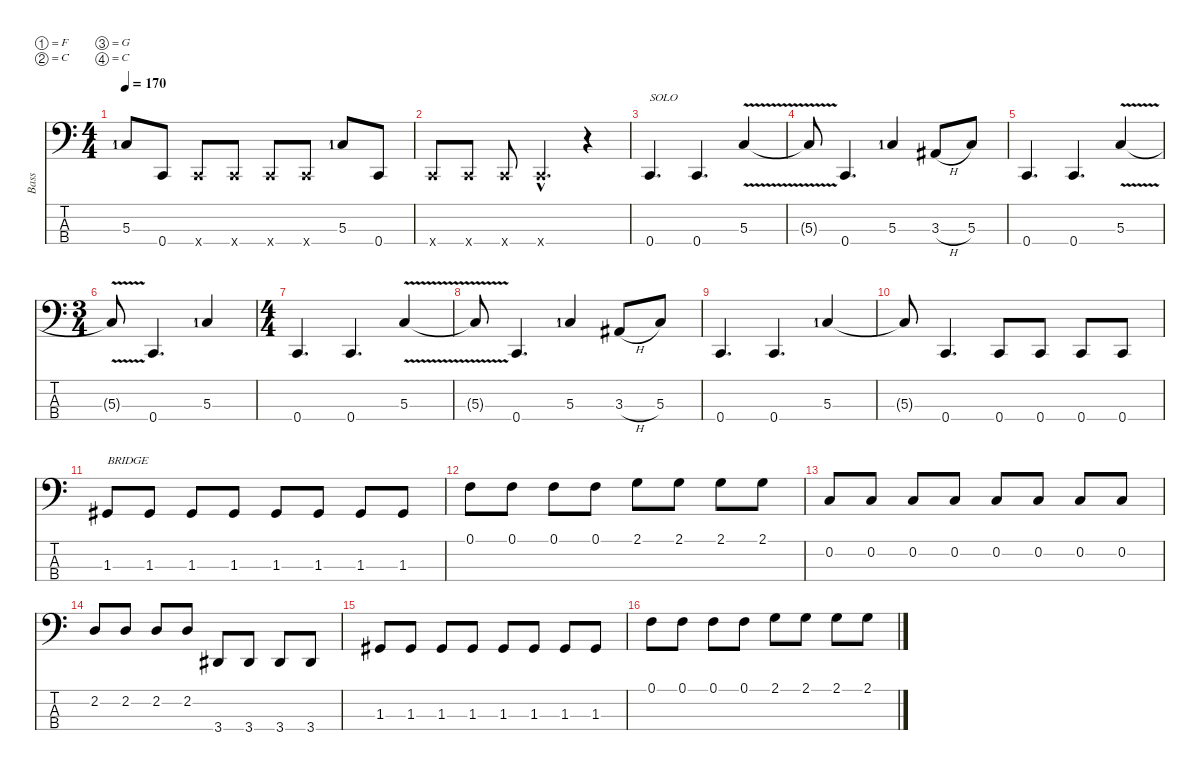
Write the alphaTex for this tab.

\hideDynamics
\bracketExtendMode nobrackets
\otherSystemsTrackNameOrientation horizontal
\track ("Bass" "Bass") {instrument electricbassfinger}
\staff {score tabs}
\tuning (F2 C2 G1 C1)
\ts (4 4)
\tempo 170
\clef f4
\ks c
5.3{lf 2}.8{dy mf beam Up} 0.4.8{beam Up} 0.4{x}.8{beam Up} 0.4{x}.8{beam Up} 0.4{x}.8{beam Up} 0.4{x}.8{beam Up} 5.3{lf 2}.8{beam Up} 0.4.8{beam Up} |
0.4{x}.8{beam Up} 0.4{x}.8{beam Up} 0.4{x}.8{beam Up} 0.4{hac x}.4{d beam Up} r.4{beam Up} |
0.4.4{d txt "SOLO" beam Up} 0.4.4{d beam Up} 5.3{v}.4{beam Up} |
5.3{v t}.8{beam Up} 0.4.4{d beam Up} 5.3{lf 2}.4{beam Up} 3.3{h acc #}.8{beam Up} 5.3.8{beam Up} |
0.4.4{d beam Up} 0.4.4{d beam Up} 5.3{v}.4{beam Up} |
\ts (3 4)
5.3{v t}.8{beam Up} 0.4.4{d beam Up} 5.3{lf 2}.4{beam Up} |
\ts (4 4)
0.4.4{d beam Up} 0.4.4{d beam Up} 5.3{v}.4{beam Up} |
5.3{v t}.8{beam Up} 0.4.4{d beam Up} 5.3{lf 2}.4{beam Up} 3.3{h acc #}.8{beam Up} 5.3.8{beam Up} |
0.4.4{d beam Up} 0.4.4{d beam Up} 5.3{lf 2}.4{beam Up} |
5.3{t}.8{beam Up} 0.4.4{d beam Up} 0.4.8{beam Up} 0.4.8{beam Up} 0.4.8{beam Up} 0.4.8{beam Up} |
1.3{acc #}.8{txt "BRIDGE" beam Up} 1.3{acc #}.8{beam Up} 1.3{acc #}.8{beam Up} 1.3{acc #}.8{beam Up} 1.3{acc #}.8{beam Up} 1.3{acc #}.8{beam Up} 1.3{acc #}.8{beam Up} 1.3{acc #}.8{beam Up} |
0.1.8{beam Down} 0.1.8{beam Down} 0.1.8{beam Down} 0.1.8{beam Down} 2.1.8{beam Down} 2.1.8{beam Down} 2.1.8{beam Down} 2.1.8{beam Down} |
0.2.8{beam Up} 0.2.8{beam Up} 0.2.8{beam Up} 0.2.8{beam Up} 0.2.8{beam Up} 0.2.8{beam Up} 0.2.8{beam Up} 0.2.8{beam Up} |
2.2.8{beam Up} 2.2.8{beam Up} 2.2.8{beam Up} 2.2.8{beam Up} 3.4{acc #}.8{beam Up} 3.4{acc #}.8{beam Up} 3.4{acc #}.8{beam Up} 3.4{acc #}.8{beam Up} |
1.3{acc #}.8{beam Up} 1.3{acc #}.8{beam Up} 1.3{acc #}.8{beam Up} 1.3{acc #}.8{beam Up} 1.3{acc #}.8{beam Up} 1.3{acc #}.8{beam Up} 1.3{acc #}.8{beam Up} 1.3{acc #}.8{beam Up} |
0.1.8{beam Down} 0.1.8{beam Down} 0.1.8{beam Down} 0.1.8{beam Down} 2.1.8{beam Down} 2.1.8{beam Down} 2.1.8{beam Down} 2.1.8{beam Down}
